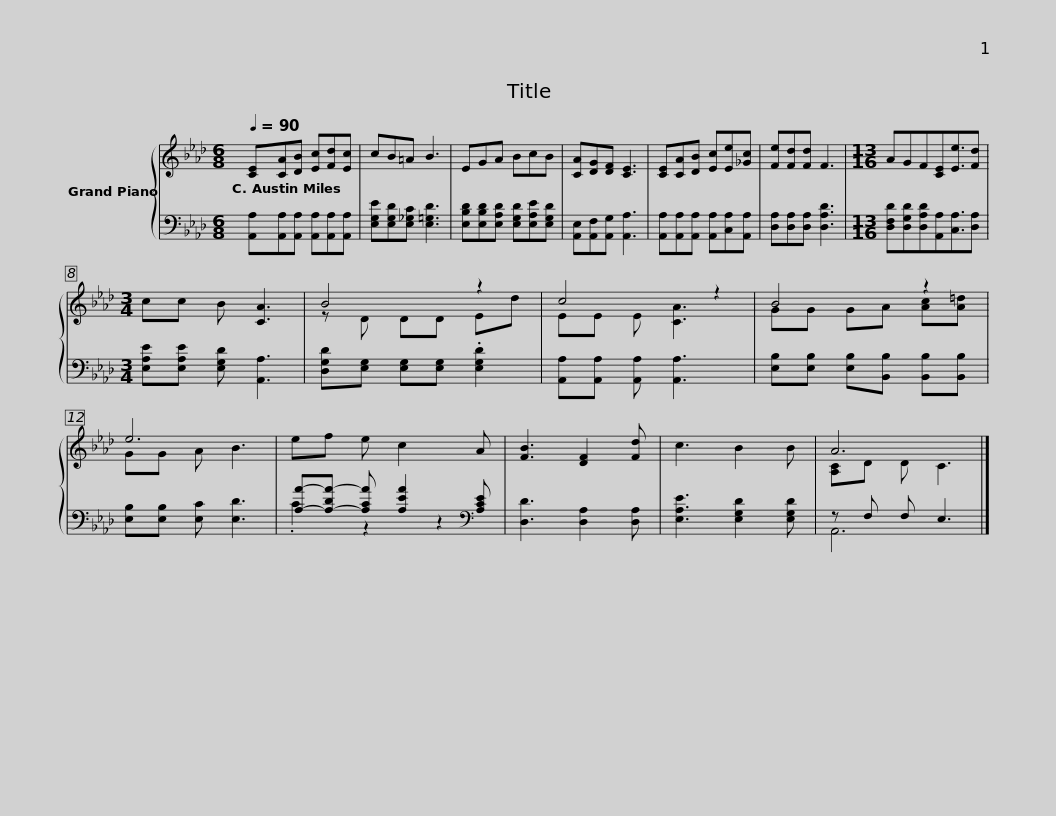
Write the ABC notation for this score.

X:1
%%score { ( 1 3 ) | ( 2 4 ) }
L:1/8
Q:1/4=90
M:6/8
I:linebreak $
K:Ab
V:1 treble
V:3 treble
V:2 bass
V:4 bass
V:1
 [CE][CA][DB] [Ec][Fd][Ec] | cB=A B3 | EGA BcB | [CA][DG][DF] [CE]3 | [CE][CA][DB] [Ec][Ee][_Gc] | %5
 [Fe][Fd][Fd] F3 |$[M:13/16] AGF[CE][Ee]3/2[Fd] |[M:3/4] cc B [CA]3 | B4 z2 | c4 z2 | %10
 B4 z2 | e6 |$ ef e c2 A | [FB]3 [DF]2 [Fd] | c3 B2 B | %15
 A6 |] %16
V:2
 [A,,A,][A,,A,][A,,A,] [A,,A,][A,,A,][A,,A,] | [E,G,E][E,G,D][E,_G,C] [E,=G,D]3 | [E,B,D][E,B,D][E,A,D] [E,G,D][E,A,E][E,G,D] | [A,,E,][A,,F,][A,,G,] [A,,A,]3 | [A,,A,][A,,A,][A,,A,] [A,,A,][C,A,][A,,A,] | %5
 [D,A,][D,A,][D,A,] [D,A,D]3 |$[M:13/16] [D,F,D][D,G,D][D,A,D][A,,A,][C,A,]3/2[D,A,] |[M:3/4] [E,A,E][E,A,E] [E,G,D] [A,,A,]3 | [D,G,D][E,G,] [E,G,][E,G,] .[E,G,D]2 | [A,,A,][A,,A,] [A,,A,] [A,,A,]3 | %10
 [E,B,][E,B,] [E,B,][B,,B,] [B,,B,][B,,B,] | [E,B,][E,B,] [E,C] [E,D]3 |$ [A,A]-[A,-DA-] [A,CA] [A,EA]2[K:bass] [A,CE] | [D,D]3 [D,A,]2 [D,A,] | [E,A,E]3 [E,G,D]2 [E,G,D] | %15
 z F, F, E,3 |] %16
V:3
 x6 | x6 | x6 | x6 | x6 | %5
 x6 |$[M:13/16] x13/2 |[M:3/4] x6 | z D DD Ed | EE E [CA]3 | %10
 GG GA [Ac][A=d] | GG A B3 |$ x6 | x6 | x6 | %15
 [A,C]D D C3 |] %16
V:4
 x6 | x6 | x6 | x6 | x6 | %5
 x6 |$[M:13/16] x13/2 |[M:3/4] x6 | x6 | x6 | %10
 x6 | x6 |$ .C2 z2 z2[K:bass] | x6 | x6 | %15
 A,,6 |] %16
